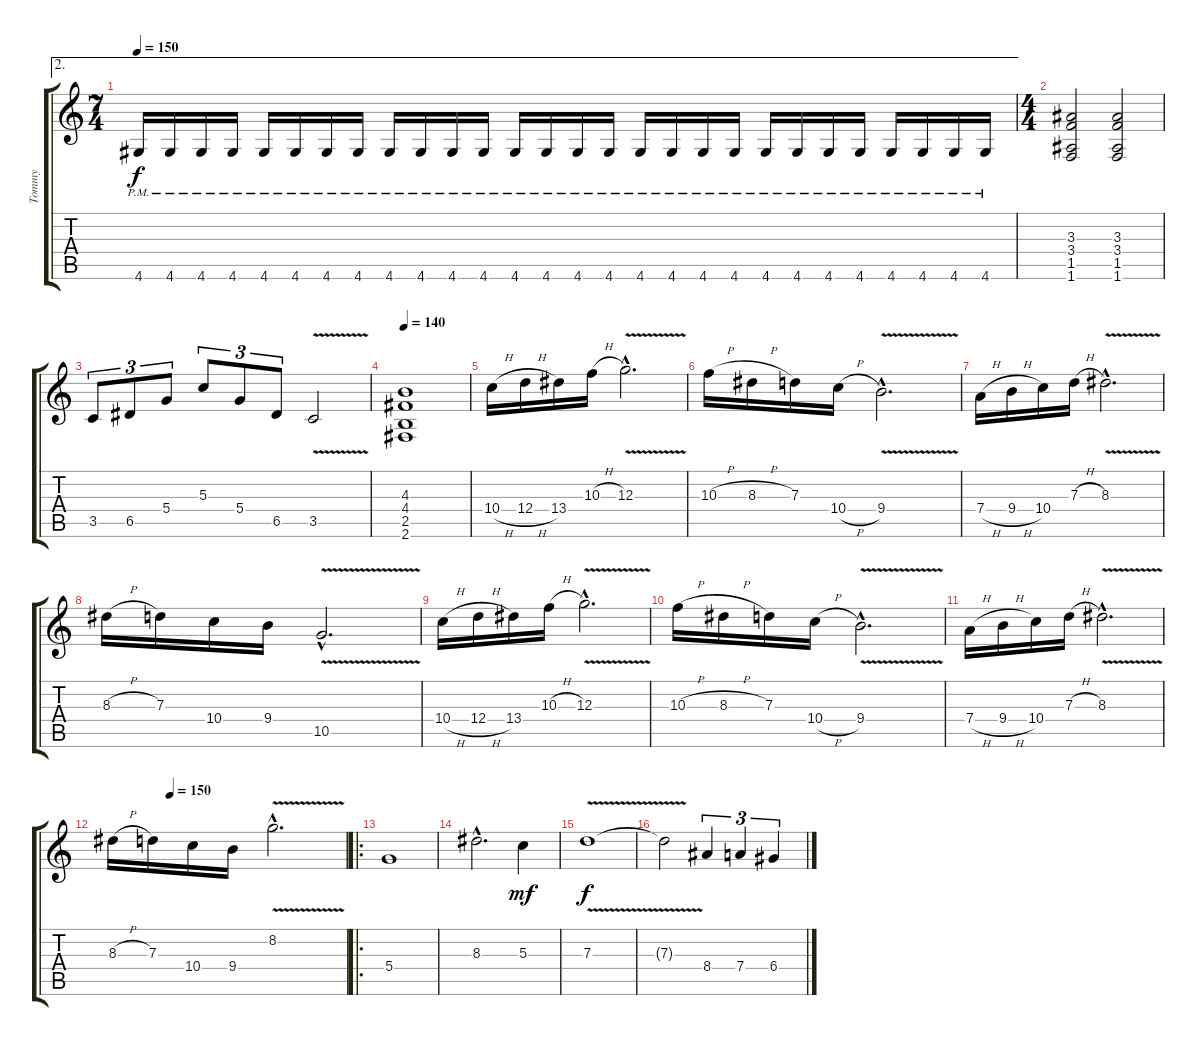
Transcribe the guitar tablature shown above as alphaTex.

\track ("Tommy" "Tommy") {instrument distortionguitar}
\staff {score tabs}
\tuning (E4 B3 G3 D3 A2 E2) {hide}
\ae 2
\ts (7 4)
\tempo 150
\clef g2
\ks c
4.6{pm}.16{dy f} 4.6{pm}.16 4.6{pm}.16 4.6{pm}.16 4.6{pm}.16 4.6{pm}.16 4.6{pm}.16 4.6{pm}.16 4.6{pm}.16 4.6{pm}.16 4.6{pm}.16 4.6{pm}.16 4.6{pm}.16 4.6{pm}.16 4.6{pm}.16 4.6{pm}.16 4.6{pm}.16 4.6{pm}.16 4.6{pm}.16 4.6{pm}.16 4.6{pm}.16 4.6{pm}.16 4.6{pm}.16 4.6{pm}.16 4.6{pm}.16 4.6{pm}.16 4.6{pm}.16 4.6{pm}.16 |
\ts (4 4)
(3.3 3.4 1.5 1.6).2 (3.3 3.4 1.5 1.6).2 |
3.5.8{tu (3 2)} 6.5.8{tu (3 2)} 5.4.8{tu (3 2)} 5.3.8{tu (3 2)} 5.4.8{tu (3 2)} 6.5.8{tu (3 2)} 3.5{v}.2 |
\tempo 140
(4.3 4.4 2.5 2.6).1 |
10.4{h}.16 12.4{h}.16 13.4.16 10.3{h}.16 12.3{v hac}.2{d} |
10.3{h}.16 8.3{h}.16 7.3.16 10.4{h}.16 9.4{v hac}.2{d} |
7.4{h}.16 9.4{h}.16 10.4.16 7.3{h}.16 8.3{v hac}.2{d} |
8.3{h}.16 7.3.16 10.4.16 9.4.16 10.5{v hac}.2{d} |
10.4{h}.16 12.4{h}.16 13.4.16 10.3{h}.16 12.3{v hac}.2{d} |
10.3{h}.16 8.3{h}.16 7.3.16 10.4{h}.16 9.4{v hac}.2{d} |
7.4{h}.16 9.4{h}.16 10.4.16 7.3{h}.16 8.3{v hac}.2{d} |
\tempo (150 0.25)
8.3{h}.16 7.3.16 10.4.16 9.4.16 8.2{v hac}.2{d} |
\ro
5.4.1{volume 13} |
8.3{hac}.2{d} 5.3.4{dy mf} |
7.3{v}.1{dy f} |
7.3{t}.2 8.4.4{tu (3 2)} 7.4.4{tu (3 2)} 6.4.4{tu (3 2)}
